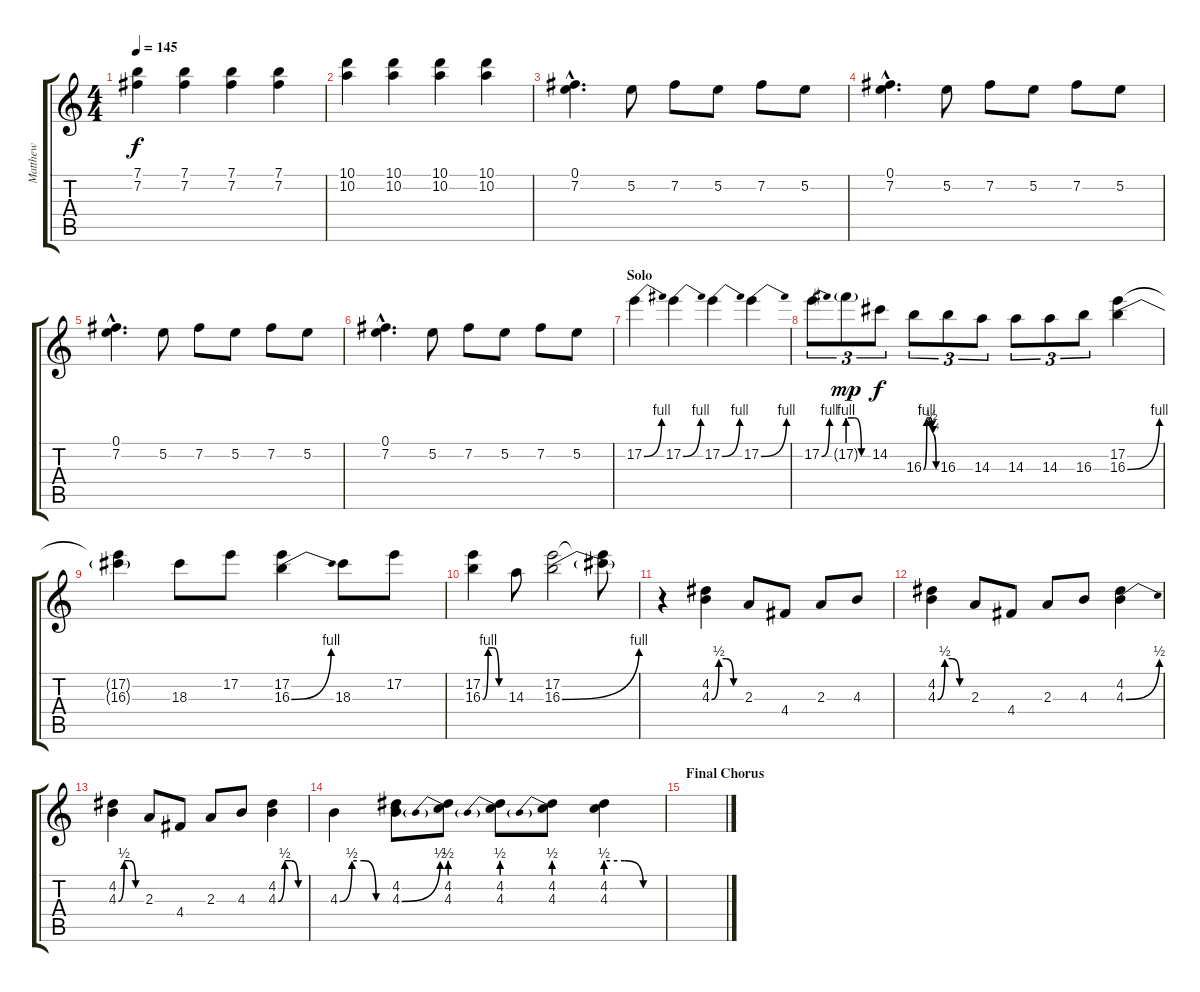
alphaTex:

\track ("Matthew" "Matthew") {instrument electricguitarjazz}
\staff {score tabs}
\tuning (E4 B3 G3 D3 A2 E2) {hide}
\ts (4 4)
\tempo 145
\clef g2
\ks c
(7.1 7.2).4{dy f} (7.1 7.2).4 (7.1 7.2).4 (7.1 7.2).4 |
(10.1 10.2).4 (10.1 10.2).4 (10.1 10.2).4 (10.1 10.2).4 |
(0.1{hac} 7.2{hac}).4{d} 5.2.8 7.2.8 5.2.8 7.2.8 5.2.8 |
(0.1{hac} 7.2{hac}).4{d} 5.2.8 7.2.8 5.2.8 7.2.8 5.2.8 |
(0.1{hac} 7.2{hac}).4{d} 5.2.8 7.2.8 5.2.8 7.2.8 5.2.8 |
(0.1{hac} 7.2{hac}).4{d} 5.2.8 7.2.8 5.2.8 7.2.8 5.2.8 |
\section ("" "Solo")
17.2{be (bend 0 0 60 4)}.4{volume 16 instrument overdrivenguitar} 17.2{be (bend 0 0 60 4)}.4 17.2{be (bend 0 0 60 4)}.4 17.2{be (bend 0 0 60 4)}.4 |
17.2{be (bend 0 0 60 4)}.8{tu (3 2)} 17.2{be (custom 0 4 20 4 40 0 60 0) g}.8{tu (3 2) dy mp} 14.2.8{tu (3 2) dy f} 16.3{be (custom 0 0 15 4 30 4 40 2 45 1 60 0)}.8{tu (3 2)} 16.3.8{tu (3 2)} 14.3.8{tu (3 2)} 14.3.8{tu (3 2)} 14.3.8{tu (3 2)} 16.3.8{tu (3 2)} (17.2 16.3{be (bend 0 0 60 4)}).4 |
(17.2{t} 16.3{t}).4 18.3.8 17.2.8 (17.2 16.3{be (bend 0 0 60 4)}).4 18.3.8 17.2.8 |
(17.2 16.3{be (custom 0 0 15 4 30 4 45 0 60 0)}).4 14.3.8 (17.2 16.3{be (bend 0 0 60 4)}).2 (17.2{t} 16.3{t}).8 |
r.4 (4.2 4.3{be (custom 0 0 15 2 30 2 45 0 60 0)}).4 2.3.8 4.4.8 2.3.8 4.3.8 |
(4.2 4.3{be (custom 0 0 15 2 30 2 45 0 60 0)}).4 2.3.8 4.4.8 2.3.8 4.3.8 (4.2 4.3{be (bend 0 0 60 2)}).4 |
(4.2 4.3{be (custom 0 0 15 2 30 2 45 0 60 0)}).4 2.3.8 4.4.8 2.3.8 4.3.8 (4.2 4.3{be (custom 0 0 15 2 30 2 45 0 60 0)}).4 |
4.3{be (custom 0 0 15 2 30 2 45 0 60 0)}.4 (4.2 4.3{be (bend 0 0 60 2)}).8 (4.2 4.3{be (prebend 0 2 60 2)}).8 (4.2 4.3{be (prebend 0 2 60 2)}).8 (4.2 4.3{be (prebend 0 2 60 2)}).8 (4.2 4.3{be (custom 0 2 20 2 40 0 60 0)}).4 |
\section ("" "Final Chorus")
